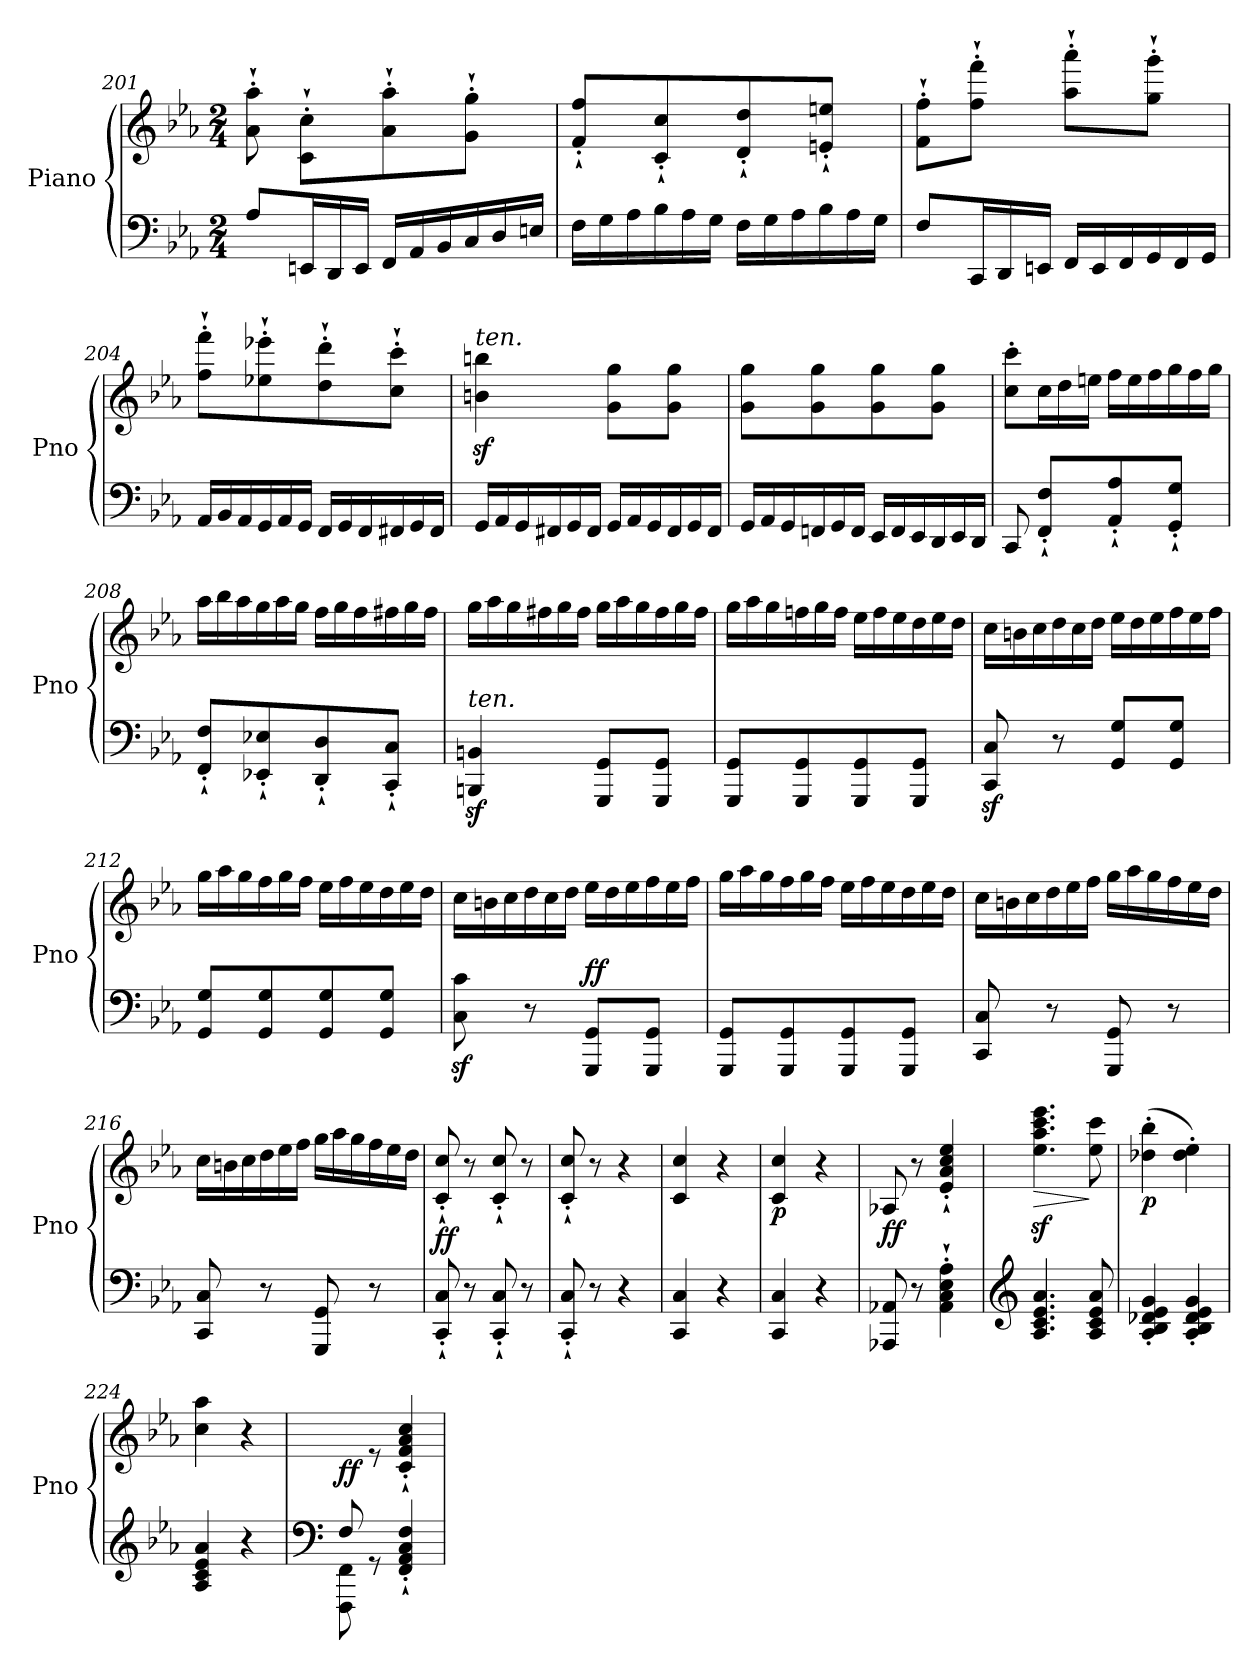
**kern	**kern	**dynam
*part1	*part1	*part1
*staff2	*staff1	*staff1/2
*I"Piano	*	*
*I'Pno	*	*
!!LO:PB:g=z
*clefF4	*clefG2	*
*k[b-e-a-]	*k[b-e-a-]	*
*M2/4	*M2/4	*
=201	=201	=201
8A-/L	8a-\'` 8aa-\'`	.
*Xtuplet	*	*
24EEn/L	8c\'` 8cc\'`L	.
24DD/	.	.
24EE/JJ	.	.
24FF/LL	8a-\'` 8aa-\'`	.
24AA-/	.	.
24BB-/	.	.
24C/	8g\'` 8gg\'`J	.
24D/	.	.
24En/JJ	.	.
=202	=202	=202
24F\LL	8f/'` 8ff/'`L	.
24G\	.	.
24A-\	.	.
24B-\	8c/'` 8cc/'`	.
24A-\	.	.
24G\JJ	.	.
24F\LL	8d/'` 8dd/'`	.
24G\	.	.
24A-\	.	.
24B-\	8en/'` 8een/'`J	.
24A-\	.	.
24G\JJ	.	.
=203	=203	=203
8F/L	8f\'` 8ff\'`L	.
24CC/L	8ff\'` 8fff\'`J	.
24DD/	.	.
24EEn/JJ	.	.
24FF/LL	8aa-\'` 8aaa-\'`L	.
24EE/	.	.
24FF/	.	.
24GG/	8gg\'` 8ggg\'`J	.
24FF/	.	.
24GG/JJ	.	.
=204	=204	=204
24AA-/LL	8ff\'` 8fff\'`L	.
24BB-/	.	.
24AA-/	.	.
24GG/	8ee-X\'` 8eee-X\'`	.
24AA-/	.	.
24GG/JJ	.	.
24FF/LL	8dd\'` 8ddd\'`	.
24GG/	.	.
24FF/	.	.
24FF#X/	8cc\'` 8ccc\'`J	.
24GG/	.	.
24FF#/JJ	.	.
!!LO:PB:g=z
=205	=205	=205
!	!LO:TX:a:i:t=ten.	!
24GG/LL	4bn\z< 4bbn\z<	.
24AA-/	.	.
24GG/	.	.
24FF#X/	.	.
24GG/	.	.
24FF#/JJ	.	.
24GG/LL	8g\ 8gg\L	.
24AA-/	.	.
24GG/	.	.
24FF#/	8g\ 8gg\J	.
24GG/	.	.
24FF#/JJ	.	.
=206	=206	=206
24GG/LL	8g\ 8gg\L	.
24AA-/	.	.
24GG/	.	.
24FFn/	8g\ 8gg\	.
24GG/	.	.
24FF/JJ	.	.
24EE-/LL	8g\ 8gg\	.
24FF/	.	.
24EE-/	.	.
24DD/	8g\ 8gg\J	.
24EE-/	.	.
24DD/JJ	.	.
=207	=207	=207
8CC/	8cc\' 8ccc\'L	.
*	*Xtuplet	*
8FF/'` 8F/'`L	24cc\L	.
.	24dd\	.
.	24een\JJ	.
8AA-/'` 8A-/'`	24ff\LL	.
.	24ee\	.
.	24ff\	.
8GG/'` 8G/'`J	24gg\	.
.	24ff\	.
.	24gg\JJ	.
!!LO:LB:g=z
=208	=208	=208
8FF/'` 8F/'`L	24aa-\LL	.
.	24bb-\	.
.	24aa-\	.
8EE-X/'` 8E-X/'`	24gg\	.
.	24aa-\	.
.	24gg\JJ	.
8DD/'` 8D/'`	24ff\LL	.
.	24gg\	.
.	24ff\	.
8CC/'` 8C/'`J	24ff#X\	.
.	24gg\	.
.	24ff#\JJ	.
=209	=209	=209
!LO:TX:a:i:t=ten.	!	!
4BBBn/z< 4BBn/z<	24gg\LL	.
.	24aa-\	.
.	24gg\	.
.	24ff#X\	.
.	24gg\	.
.	24ff#\JJ	.
8GGG/ 8GG/L	24gg\LL	.
.	24aa-\	.
.	24gg\	.
8GGG/ 8GG/J	24ff#\	.
.	24gg\	.
.	24ff#\JJ	.
=210	=210	=210
8GGG/ 8GG/L	24gg\LL	.
.	24aa-\	.
.	24gg\	.
8GGG/ 8GG/	24ffn\	.
.	24gg\	.
.	24ff\JJ	.
8GGG/ 8GG/	24ee-\LL	.
.	24ff\	.
.	24ee-\	.
8GGG/ 8GG/J	24dd\	.
.	24ee-\	.
.	24dd\JJ	.
!!LO:LB:g=z
=211	=211	=211
8CC/z< 8C/z<	24cc\LL	.
.	24bn\	.
.	24cc\	.
8r	24dd\	.
.	24cc\	.
.	24dd\JJ	.
8GG/ 8G/L	24ee-\LL	.
.	24dd\	.
.	24ee-\	.
8GG/ 8G/J	24ff\	.
.	24ee-\	.
.	24ff\JJ	.
=212	=212	=212
8GG/ 8G/L	24gg\LL	.
.	24aa-\	.
.	24gg\	.
8GG/ 8G/	24ff\	.
.	24gg\	.
.	24ff\JJ	.
8GG/ 8G/	24ee-\LL	.
.	24ff\	.
.	24ee-\	.
8GG/ 8G/J	24dd\	.
.	24ee-\	.
.	24dd\JJ	.
=213	=213	=213
8C\z> 8c\z>	24cc\LL	.
.	24bn\	.
.	24cc\	.
8r	24dd\	.
.	24cc\	.
.	24dd\JJ	.
!	!	!LO:DY:a=2
8GGG/ 8GG/L	24ee-\LL	ff
.	24dd\	.
.	24ee-\	.
8GGG/ 8GG/J	24ff\	.
.	24ee-\	.
.	24ff\JJ	.
=214	=214	=214
8GGG/ 8GG/L	24gg\LL	.
.	24aa-\	.
.	24gg\	.
8GGG/ 8GG/	24ff\	.
.	24gg\	.
.	24ff\JJ	.
8GGG/ 8GG/	24ee-\LL	.
.	24ff\	.
.	24ee-\	.
8GGG/ 8GG/J	24dd\	.
.	24ee-\	.
.	24dd\JJ	.
!!LO:LB:g=z
=215	=215	=215
8CC/ 8C/	24cc\LL	.
.	24bn\	.
.	24cc\	.
8r	24dd\	.
.	24ee-\	.
.	24ff\JJ	.
8GGG/ 8GG/	24gg\LL	.
.	24aa-\	.
.	24gg\	.
8r	24ff\	.
.	24ee-\	.
.	24dd\JJ	.
=216	=216	=216
8CC/ 8C/	24cc\LL	.
.	24bn\	.
.	24cc\	.
8r	24dd\	.
.	24ee-\	.
.	24ff\JJ	.
8GGG/ 8GG/	24gg\LL	.
.	24aa-\	.
.	24gg\	.
8r	24ff\	.
.	24ee-\	.
.	24dd\JJ	.
=217	=217	=217
!	!	!LO:DY:b
8CC/'` 8C/'`	8c/'` 8cc/'`	ff
8r	8r	.
8CC/'` 8C/'`	8c/'` 8cc/'`	.
8r	8r	.
=218	=218	=218
8CC/'` 8C/'`	8c/'` 8cc/'`	.
8r	8r	.
4r	4r	.
=219	=219	=219
!	!	!LO:DY:b
4CC/ 4C/	4c/ 4cc/	other-dynamics
4r	4r	.
=220	=220	=220
!	!	!LO:DY:b
4CC/ 4C/	4c/ 4cc/	p
4r	4r	.
=221	=221	=221
!	!	!LO:DY:b
8AAA-X/ 8AA-X/	8A-X/	ff
8r	8r	.
4AA-\'` 4C\'` 4E-\'` 4A-\'`	4e-/'` 4a-/'` 4cc/'` 4ee-/'`	.
!!LO:LB:g=z
=222	=222	=222
*clefG2	*	*
!	!	!LO:HP:b
4.A-/ 4.c/ 4.e-/ 4.a-/	4.ee-\z< 4.aa-\z< 4.ccc\z< 4.eee-\z<	>
8A-/ 8c/ 8e-/ 8a-/	8ee-\ 8ccc\	]
=223	=223	=223
!	!	!LO:DY:b
4A-/' 4B-/' 4d-X/' 4e-/' 4g/'	(>4dd-X\' 4bb-\'	p
4A-/' 4B-/' 4d-/' 4e-/' 4g/'	4dd-\' 4ee-\')	.
=224	=224	=224
4A-/ 4c/ 4e-/ 4a-/	4cc\ 4aa-\	.
4r	4r	.
=225	=225	=225
*clefF4	*	*
*^	*	*
!	!	!	!LO:DY:b
8F/	8FFF\ 8FF\	8ryy	ff
4.ryy	8rGG	8re	.
.	4FF/'` 4AA-/'` 4C/'` 4F/'`	4c/'` 4f/'` 4a-/'` 4cc/'`	.
*v	*v	*	*
=	=	=
*-	*-	*-
